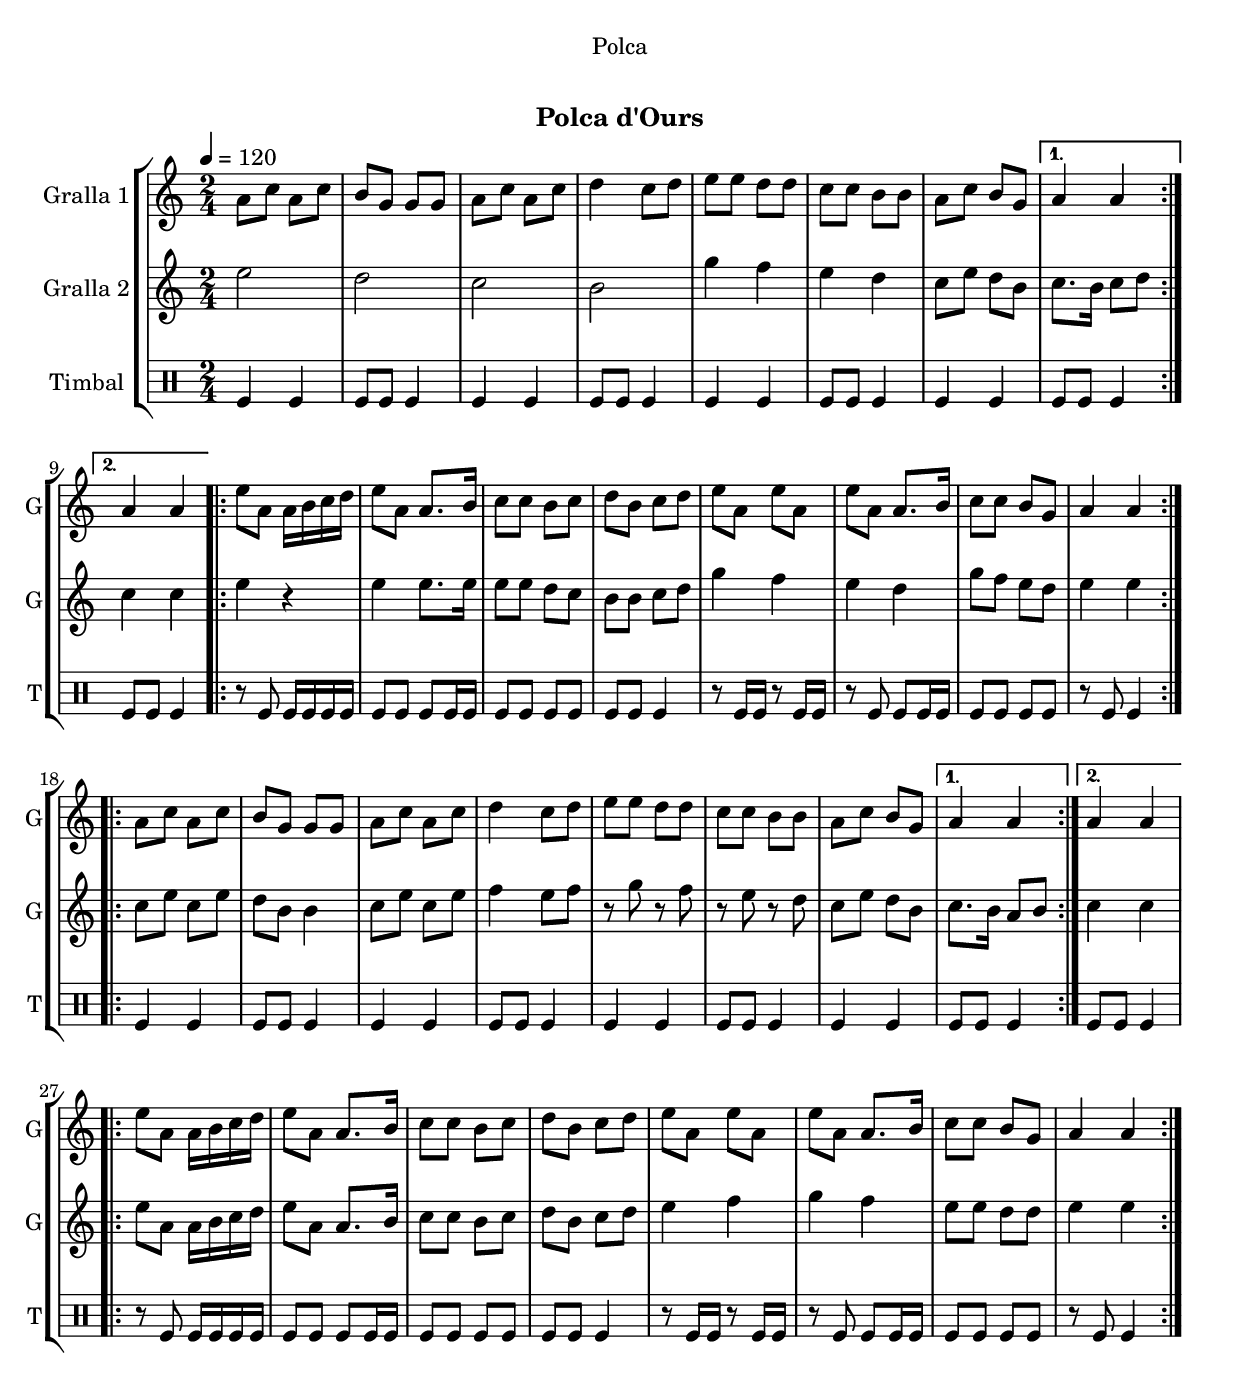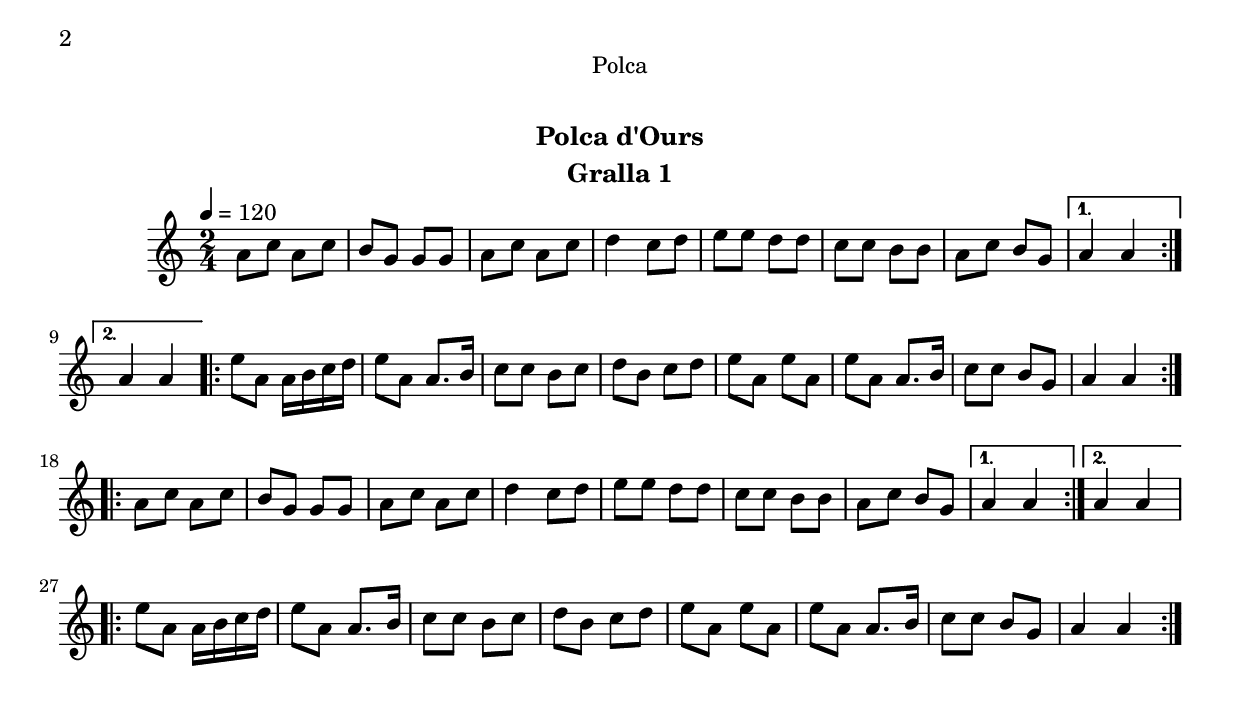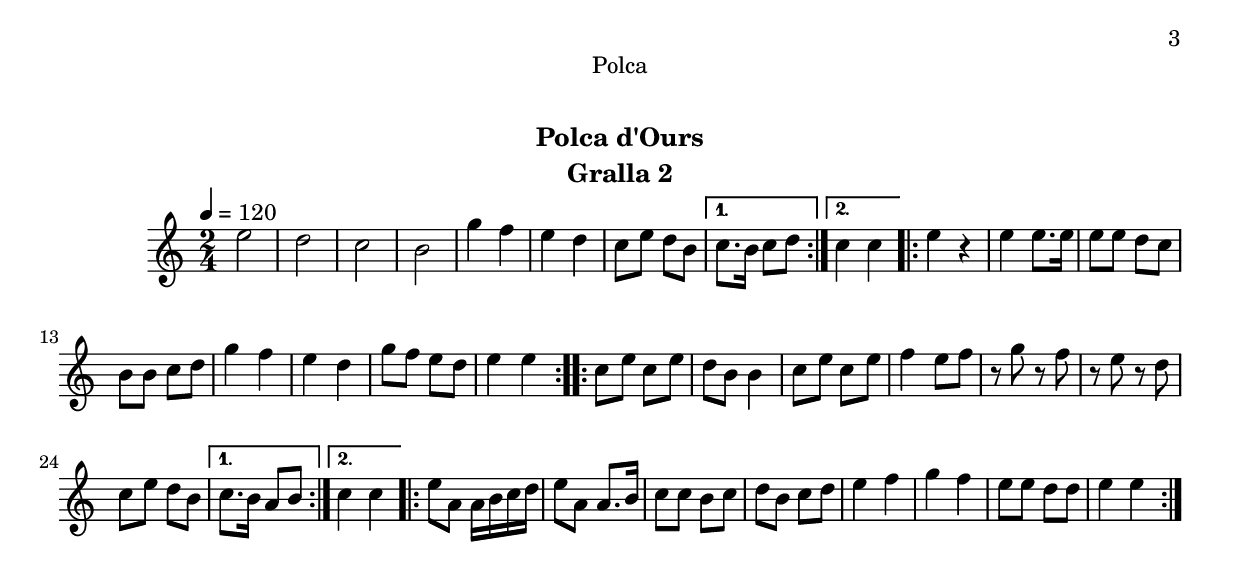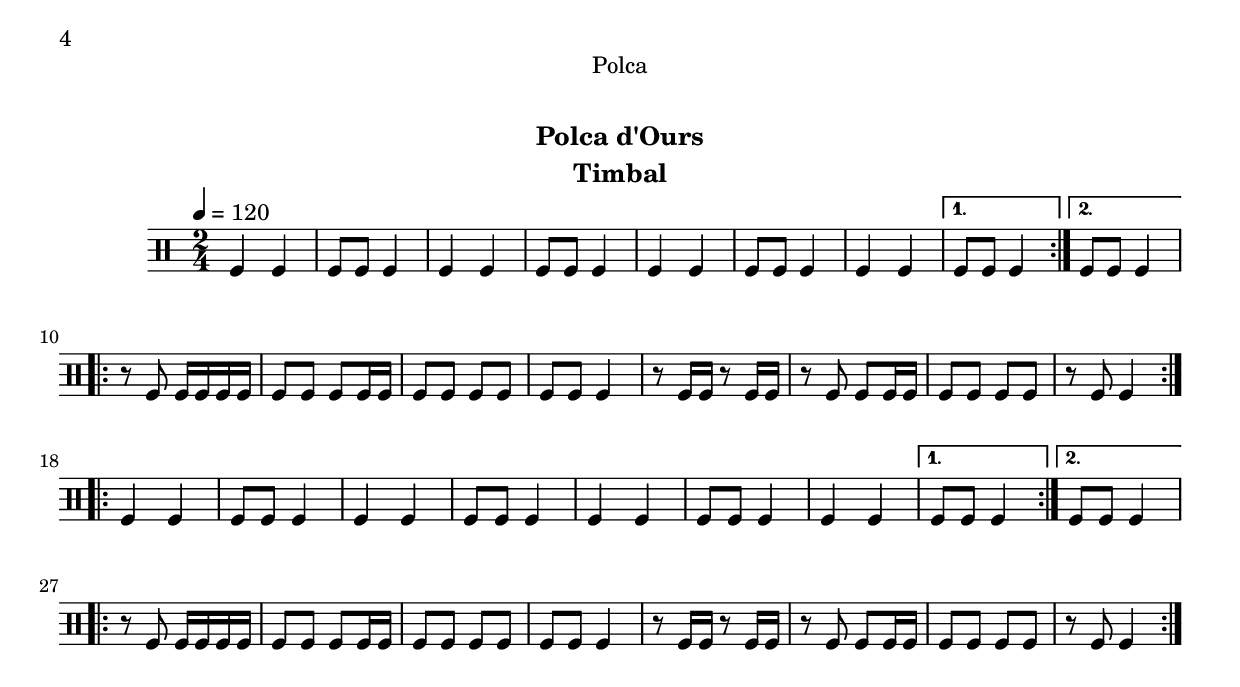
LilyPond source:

\version "2.16.0"

\header {
  dedication="Polca"
  title="  "
  subtitle="Polca d'Ours"
  subsubtitle=""
  poet=""
  meter=""
  piece=""
  composer=""
  arranger=""
  opus=""
  instrument=""
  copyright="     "
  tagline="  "
}

liniaroAa =
\relative a'
{
  \tempo 4=120
  \clef treble
  \key c \major
  \time 2/4
  \repeat volta 2 { a8 c a c  |
  b8 g g g  |
  a8 c a c  |
  d4 c8 d  |
  %05
  e8 e d d  |
  c8 c b b  |
  a8 c b g }
  \alternative { { a4 a }
  { a4 a } }
  %10
  \repeat volta 2 { e'8 a, a16 b c d  |
  e8 a, a8. b16  |
  c8 c b c  |
  d8 b c d  |
  e8 a, e' a,  |
  %15
  e'8 a, a8. b16  |
  c8 c b g  |
  a4 a  | }
  \repeat volta 2 { a8 c a c  |
  b8 g g g  |
  %20
  a8 c a c  |
  d4 c8 d  |
  e8 e d d  |
  c8 c b b  |
  a8 c b g }
  %25
  \alternative { { a4 a }
  { a4 a } }
  \repeat volta 2 { e'8 a, a16 b c d  |
  e8 a, a8. b16  |
  c8 c b c  |
  %30
  d8 b c d  |
  e8 a, e' a,  |
  e'8 a, a8. b16  |
  c8 c b g  |
  a4 a  | }
}

liniaroAb =
\relative e''
{
  \tempo 4=120
  \clef treble
  \key c \major
  \time 2/4
  \repeat volta 2 { e2  |
  d2  |
  c2  |
  b2  |
  %05
  g'4 f  |
  e4 d  |
  c8 e d b }
  \alternative { { c8. b16 c8 d }
  { c4 c } }
  %10
  \repeat volta 2 { e4 r  |
  e4 e8. e16  |
  e8 e d c  |
  b8 b c d  |
  g4 f  |
  %15
  e4 d  |
  g8 f e d  |
  e4 e  | }
  \repeat volta 2 { c8 e c e  |
  d8 b b4  |
  %20
  c8 e c e  |
  f4 e8 f  |
  r8 g r f  |
  r8 e r d  |
  c8 e d b }
  %25
  \alternative { { c8. b16 a8 b }
  { c4 c } }
  \repeat volta 2 { e8 a, a16 b c d  |
  e8 a, a8. b16  |
  c8 c b c  |
  %30
  d8 b c d  |
  e4 f  |
  g4 f  |
  e8 e d d  |
  e4 e  | }
}

liniaroAc =
\drummode
{
  \tempo 4=120
  \time 2/4
  \repeat volta 2 { tomfl4 tomfl  |
  tomfl8 tomfl tomfl4  |
  tomfl4 tomfl  |
  tomfl8 tomfl tomfl4  |
  %05
  tomfl4 tomfl  |
  tomfl8 tomfl tomfl4  |
  tomfl4 tomfl }
  \alternative { { tomfl8 tomfl tomfl4 }
  { tomfl8 tomfl tomfl4 } }
  %10
  \repeat volta 2 { r8 tomfl tomfl16 tomfl tomfl tomfl  |
  tomfl8 tomfl tomfl tomfl16 tomfl  |
  tomfl8 tomfl tomfl tomfl  |
  tomfl8 tomfl tomfl4  |
  r8 tomfl16 tomfl r8 tomfl16 tomfl  |
  %15
  r8 tomfl tomfl tomfl16 tomfl  |
  tomfl8 tomfl tomfl tomfl  |
  r8 tomfl tomfl4  | }
  \repeat volta 2 { tomfl4 tomfl  |
  tomfl8 tomfl tomfl4  |
  %20
  tomfl4 tomfl  |
  tomfl8 tomfl tomfl4  |
  tomfl4 tomfl  |
  tomfl8 tomfl tomfl4  |
  tomfl4 tomfl }
  %25
  \alternative { { tomfl8 tomfl tomfl4 }
  { tomfl8 tomfl tomfl4 } }
  \repeat volta 2 { r8 tomfl tomfl16 tomfl tomfl tomfl  |
  tomfl8 tomfl tomfl tomfl16 tomfl  |
  tomfl8 tomfl tomfl tomfl  |
  %30
  tomfl8 tomfl tomfl4  |
  r8 tomfl16 tomfl r8 tomfl16 tomfl  |
  r8 tomfl tomfl tomfl16 tomfl  |
  tomfl8 tomfl tomfl tomfl  |
  r8 tomfl tomfl4  | }
}

\bookpart {
  \score {
    \new StaffGroup {
      \override Score.RehearsalMark #'self-alignment-X = #LEFT
      <<
        \new Staff \with {instrumentName = #"Gralla 1" shortInstrumentName = #"G"} \liniaroAa
        \new Staff \with {instrumentName = #"Gralla 2" shortInstrumentName = #"G"} \liniaroAb
        \new DrumStaff \with {instrumentName = #"Timbal" shortInstrumentName = #"T"} \liniaroAc
      >>
    }
    \layout {}
  }\score { \unfoldRepeats
    \new StaffGroup {
      \override Score.RehearsalMark #'self-alignment-X = #LEFT
      <<
        \new Staff \with {instrumentName = #"Gralla 1" shortInstrumentName = #"G"} \liniaroAa
        \new Staff \with {instrumentName = #"Gralla 2" shortInstrumentName = #"G"} \liniaroAb
        \new DrumStaff \with {instrumentName = #"Timbal" shortInstrumentName = #"T"} \liniaroAc
      >>
    }
    \midi {}
  }
}

\bookpart {
  \header {instrument="Gralla 1"}
  \score {
    \new StaffGroup {
      \override Score.RehearsalMark #'self-alignment-X = #LEFT
      <<
        \new Staff \liniaroAa
      >>
    }
    \layout {}
  }\score { \unfoldRepeats
    \new StaffGroup {
      \override Score.RehearsalMark #'self-alignment-X = #LEFT
      <<
        \new Staff \liniaroAa
      >>
    }
    \midi {}
  }
}

\bookpart {
  \header {instrument="Gralla 2"}
  \score {
    \new StaffGroup {
      \override Score.RehearsalMark #'self-alignment-X = #LEFT
      <<
        \new Staff \liniaroAb
      >>
    }
    \layout {}
  }\score { \unfoldRepeats
    \new StaffGroup {
      \override Score.RehearsalMark #'self-alignment-X = #LEFT
      <<
        \new Staff \liniaroAb
      >>
    }
    \midi {}
  }
}

\bookpart {
  \header {instrument="Timbal"}
  \score {
    \new StaffGroup {
      \override Score.RehearsalMark #'self-alignment-X = #LEFT
      <<
        \new DrumStaff \liniaroAc
      >>
    }
    \layout {}
  }\score { \unfoldRepeats
    \new StaffGroup {
      \override Score.RehearsalMark #'self-alignment-X = #LEFT
      <<
        \new DrumStaff \liniaroAc
      >>
    }
    \midi {}
  }
}

